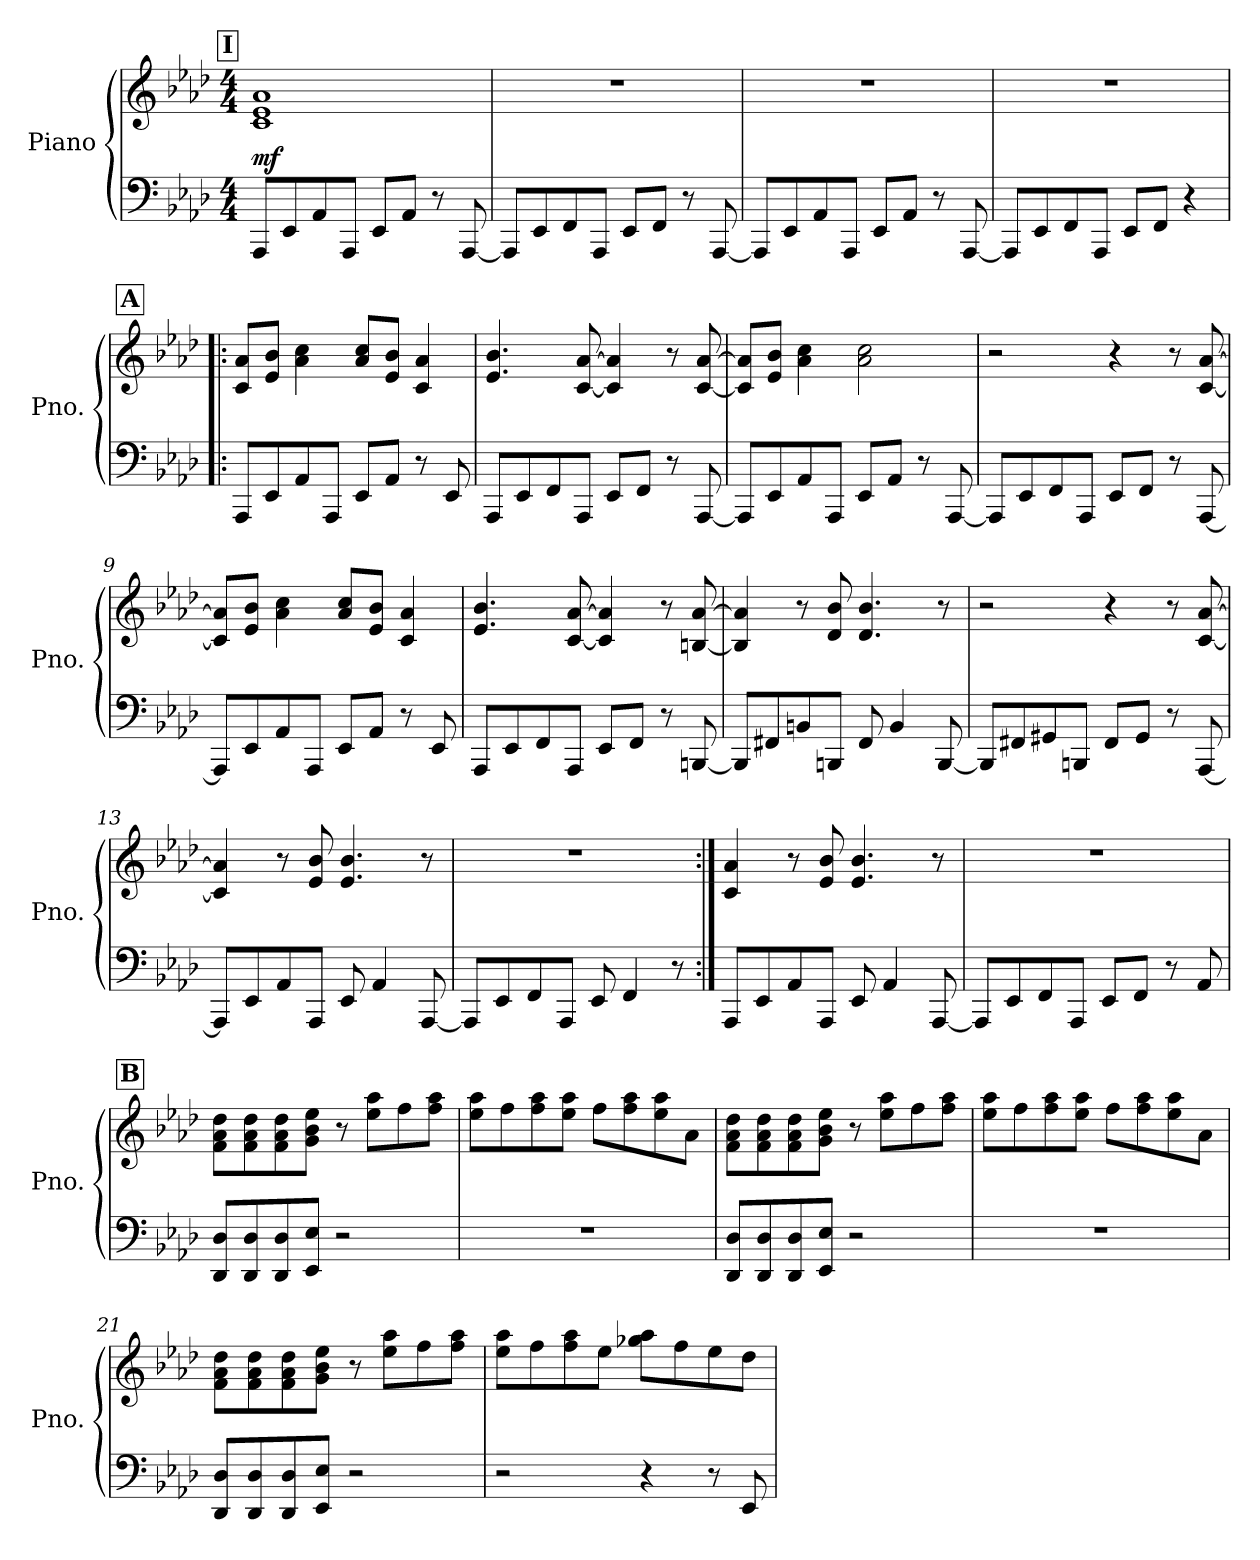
**kern	**kern	**dynam
*part1	*part1	*part1
*staff2	*staff1	*staff1/2
*I"Piano	*	*
*I'Pno.	*	*
*clefF4	*clefG2	*
*k[b-e-a-d-]	*k[b-e-a-d-]	*
*M4/4	*M4/4	*
*MM176	*MM176	*
!!LO:REH:place=s1:a:B:fs=14:t=I
=1	=1	=1
!	!	!LO:DY:a=2
8AAA-/L	1c 1e- 1a-	mf
8EE-/	.	.
8AA-/	.	.
8AAA-/J	.	.
8EE-/L	.	.
8AA-/J	.	.
8r	.	.
[8AAA-/	.	.
=2	=2	=2
8AAA-/L]	1r	.
8EE-/	.	.
8FF/	.	.
8AAA-/J	.	.
8EE-/L	.	.
8FF/J	.	.
8r	.	.
[8AAA-/	.	.
=3	=3	=3
8AAA-/L]	1r	.
8EE-/	.	.
8AA-/	.	.
8AAA-/J	.	.
8EE-/L	.	.
8AA-/J	.	.
8r	.	.
[8AAA-/	.	.
=4	=4	=4
8AAA-/L]	1r	.
8EE-/	.	.
8FF/	.	.
8AAA-/J	.	.
8EE-/L	.	.
8FF/J	.	.
4r	.	.
!!LO:LB:g=z
!!LO:REH:place=s1:a:B:fs=14:t=A
=5!|:	=5!|:	=5!|:
8AAA-/L	8c/ 8a-/L	.
8EE-/	8e-/ 8b-/J	.
8AA-/	4a-\ 4cc\	.
8AAA-/J	.	.
8EE-/L	8a-/ 8cc/L	.
8AA-/J	8e-/ 8b-/J	.
8r	4c/ 4a-/	.
8EE-/	.	.
=6	=6	=6
8AAA-/L	4.e-/ 4.b-/	.
8EE-/	.	.
8FF/	.	.
8AAA-/J	[8c/ [8a-/	.
8EE-/L	4c/] 4a-/]	.
8FF/J	.	.
8r	8r	.
[8AAA-/	[8c/ [8a-/	.
=7	=7	=7
8AAA-/L]	8c/] 8a-/]L	.
8EE-/	8e-/ 8b-/J	.
8AA-/	4a-\ 4cc\	.
8AAA-/J	.	.
8EE-/L	2a-\ 2cc\	.
8AA-/J	.	.
8r	.	.
[8AAA-/	.	.
=8	=8	=8
8AAA-/L]	2r	.
8EE-/	.	.
8FF/	.	.
8AAA-/J	.	.
8EE-/L	4r	.
8FF/J	.	.
8r	8r	.
[8AAA-/	[8c/ [8a-/	.
!!LO:LB:g=z
=9	=9	=9
8AAA-/L]	8c/] 8a-/]L	.
8EE-/	8e-/ 8b-/J	.
8AA-/	4a-\ 4cc\	.
8AAA-/J	.	.
8EE-/L	8a-/ 8cc/L	.
8AA-/J	8e-/ 8b-/J	.
8r	4c/ 4a-/	.
8EE-/	.	.
=10	=10	=10
8AAA-/L	4.e-/ 4.b-/	.
8EE-/	.	.
8FF/	.	.
8AAA-/J	[8c/ [8a-/	.
8EE-/L	4c/] 4a-/]	.
8FF/J	.	.
8r	8r	.
[8BBBn/	[8Bn/ [8a-/	.
=11	=11	=11
8BBB/L]	4B/] 4a-/]	.
8FF#X/	.	.
8BBn/	8r	.
8BBBn/J	8d-/ 8b-/	.
8FF#/	4.d-/ 4.b-/	.
4BB/	.	.
[8BBB/	8r	.
=12	=12	=12
8BBB/L]	2r	.
8FF#X/	.	.
8GG#X/	.	.
8BBBn/J	.	.
8FF#/L	4r	.
8GG#/J	.	.
8r	8r	.
[8AAA-/	[8c/ [8a-/	.
!!LO:LB:g=z
=13	=13	=13
8AAA-/L]	4c/] 4a-/]	.
8EE-/	.	.
8AA-/	8r	.
8AAA-/J	8e-/ 8b-/	.
8EE-/	4.e-/ 4.b-/	.
4AA-/	.	.
[8AAA-/	8r	.
=14	=14	=14
8AAA-/L]	1r	.
8EE-/	.	.
8FF/	.	.
8AAA-/J	.	.
8EE-/	.	.
4FF/	.	.
8r	.	.
=15:|!	=15:|!	=15:|!
8AAA-/L	4c/ 4a-/	.
8EE-/	.	.
8AA-/	8r	.
8AAA-/J	8e-/ 8b-/	.
8EE-/	4.e-/ 4.b-/	.
4AA-/	.	.
[8AAA-/	8r	.
=16	=16	=16
8AAA-/L]	1r	.
8EE-/	.	.
8FF/	.	.
8AAA-/J	.	.
8EE-/L	.	.
8FF/J	.	.
8r	.	.
8AA-/	.	.
!!LO:LB:g=z
!!LO:REH:place=s1:a:B:fs=14:t=B
=17	=17	=17
8DD-/ 8D-/L	8f\ 8a-\ 8dd-\L	.
8DD-/ 8D-/	8f\ 8a-\ 8dd-\	.
8DD-/ 8D-/	8f\ 8a-\ 8dd-\	.
8EE-/ 8E-/J	8g\ 8b-\ 8ee-\J	.
2r	8r	.
.	8ee-\ 8aa-\L	.
.	8ff\	.
.	8ff\ 8aa-\J	.
=18	=18	=18
1r	8ee-\ 8aa-\L	.
.	8ff\	.
.	8ff\ 8aa-\	.
.	8ee-\ 8aa-\J	.
.	8ff\L	.
.	8ff\ 8aa-\	.
.	8ee-\ 8aa-\	.
.	8a-\J	.
=19	=19	=19
8DD-/ 8D-/L	8f\ 8a-\ 8dd-\L	.
8DD-/ 8D-/	8f\ 8a-\ 8dd-\	.
8DD-/ 8D-/	8f\ 8a-\ 8dd-\	.
8EE-/ 8E-/J	8g\ 8b-\ 8ee-\J	.
2r	8r	.
.	8ee-\ 8aa-\L	.
.	8ff\	.
.	8ff\ 8aa-\J	.
=20	=20	=20
1r	8ee-\ 8aa-\L	.
.	8ff\	.
.	8ff\ 8aa-\	.
.	8ee-\ 8aa-\J	.
.	8ff\L	.
.	8ff\ 8aa-\	.
.	8ee-\ 8aa-\	.
.	8a-\J	.
!!LO:LB:g=z
=21	=21	=21
8DD-/ 8D-/L	8f\ 8a-\ 8dd-\L	.
8DD-/ 8D-/	8f\ 8a-\ 8dd-\	.
8DD-/ 8D-/	8f\ 8a-\ 8dd-\	.
8EE-/ 8E-/J	8g\ 8b-\ 8ee-\J	.
2r	8r	.
.	8ee-\ 8aa-\L	.
.	8ff\	.
.	8ff\ 8aa-\J	.
=22	=22	=22
2r	8ee-\ 8aa-\L	.
.	8ff\	.
.	8ff\ 8aa-\	.
.	8ee-\J	.
4r	8gg-X\ 8aa-\L	.
.	8ff\	.
8r	8ee-\	.
8EE-/	8dd-!\J	.
=	=	=
*-	*-	*-
